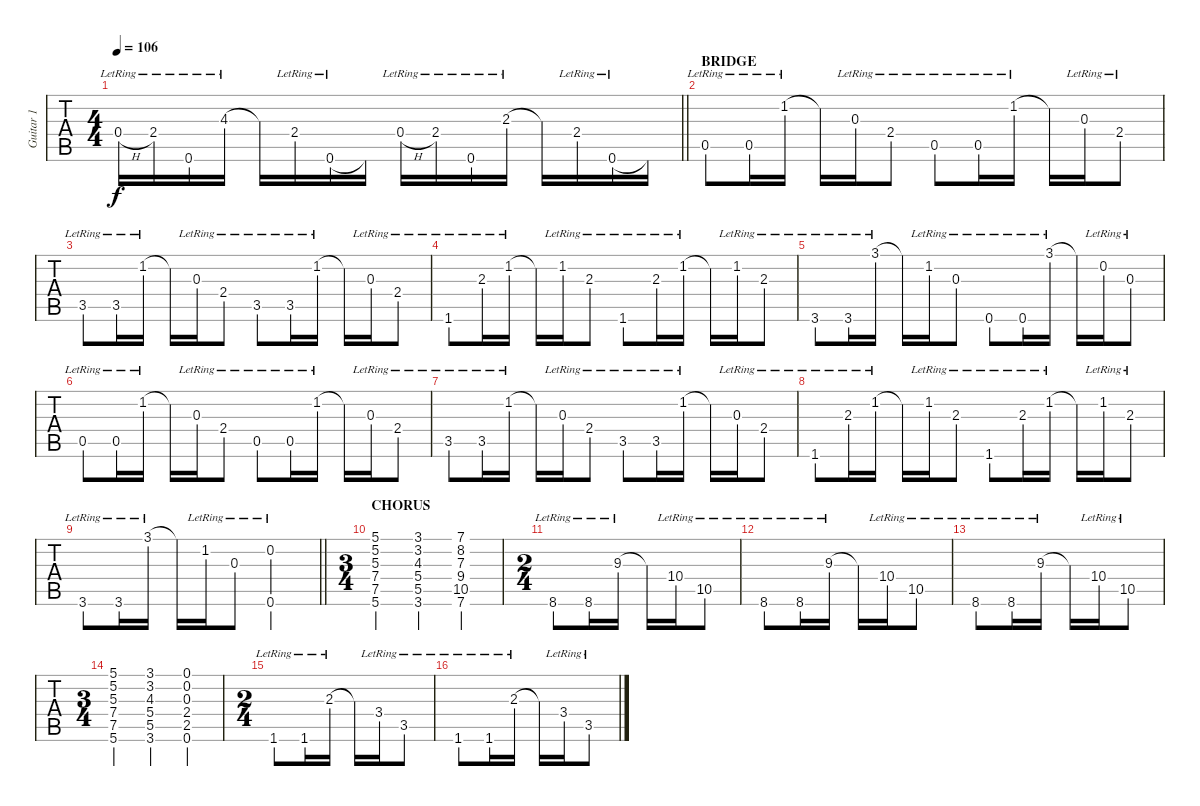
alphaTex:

\track ("Guitar 1" "Guitar 1") {instrument acousticguitarsteel}
\staff {tabs}
\tuning (E4 B3 G3 D3 A2 E2) {hide}
\ts (4 4)
\tempo 106
\clef g2
\barLineRight lightlight
\ks c
0.4{h lr}.16{dy f} 2.4{lr}.16 0.6{lr}.16 4.3{lr}.16 4.3{t}.16 2.4{lr}.16 0.6{lr}.16 0.6{t}.16 0.4{h lr}.16 2.4{lr}.16 0.6{lr}.16 2.3{lr}.16 2.3{t}.16 2.4{lr}.16 0.6{lr}.16 0.6{t}.16 |
\section ("" "BRIDGE")
0.5{lr}.8 0.5{lr}.16 1.2{lr}.16 1.2{t}.16 0.3{lr}.16 2.4{lr}.8 0.5{lr}.8 0.5{lr}.16 1.2{lr}.16 1.2{t}.16 0.3{lr}.16 2.4{lr}.8 |
3.5{lr}.8 3.5{lr}.16 1.2{lr}.16 1.2{t}.16 0.3{lr}.16 2.4{lr}.8 3.5{lr}.8 3.5{lr}.16 1.2{lr}.16 1.2{t}.16 0.3{lr}.16 2.4{lr}.8 |
1.6{lr}.8 2.3{lr}.16 1.2{lr}.16 1.2{t}.16 1.2{lr}.16 2.3{lr}.8 1.6{lr}.8 2.3{lr}.16 1.2{lr}.16 1.2{t}.16 1.2{lr}.16 2.3{lr}.8 |
3.6{lr}.8 3.6{lr}.16 3.1{lr}.16 3.1{t}.16 1.2{lr}.16 0.3{lr}.8 0.6{lr}.8 0.6{lr}.16 3.1{lr}.16 3.1{t}.16 0.2{lr}.16 0.3{lr}.8 |
0.5{lr}.8 0.5{lr}.16 1.2{lr}.16 1.2{t}.16 0.3{lr}.16 2.4{lr}.8 0.5{lr}.8 0.5{lr}.16 1.2{lr}.16 1.2{t}.16 0.3{lr}.16 2.4{lr}.8 |
3.5{lr}.8 3.5{lr}.16 1.2{lr}.16 1.2{t}.16 0.3{lr}.16 2.4{lr}.8 3.5{lr}.8 3.5{lr}.16 1.2{lr}.16 1.2{t}.16 0.3{lr}.16 2.4{lr}.8 |
1.6{lr}.8 2.3{lr}.16 1.2{lr}.16 1.2{t}.16 1.2{lr}.16 2.3{lr}.8 1.6{lr}.8 2.3{lr}.16 1.2{lr}.16 1.2{t}.16 1.2{lr}.16 2.3{lr}.8 |
\barLineRight lightlight
3.6{lr}.8 3.6{lr}.16 3.1{lr}.16 3.1{t}.16 1.2{lr}.16 0.3{lr}.8 (0.2{lr} 0.6{lr}).2 |
\ts (3 4)
\section ("" "CHORUS")
(5.1 5.2 5.3 7.4 7.5 5.6).4 (3.1 3.2 4.3 5.4 5.5 3.6).4 (7.1 8.2 7.3 9.4 10.5 7.6).4 |
\ts (2 4)
8.6{lr}.8 8.6{lr}.16 9.3{lr}.16 9.3{t}.16 10.4{lr}.16 10.5{lr}.8 |
8.6{lr}.8 8.6{lr}.16 9.3{lr}.16 9.3{t}.16 10.4{lr}.16 10.5{lr}.8 |
8.6{lr}.8 8.6{lr}.16 9.3{lr}.16 9.3{t}.16 10.4{lr}.16 10.5{lr}.8 |
\ts (3 4)
(5.1 5.2 5.3 7.4 7.5 5.6).4 (3.1 3.2 4.3 5.4 5.5 3.6).4 (0.1 0.2 0.3 2.4 2.5 0.6).4 |
\ts (2 4)
1.6{lr}.8 1.6{lr}.16 2.3{lr}.16 2.3{t}.16 3.4{lr}.16 3.5{lr}.8 |
1.6{lr}.8 1.6{lr}.16 2.3{lr}.16 2.3{t}.16 3.4{lr}.16 3.5{lr}.8
